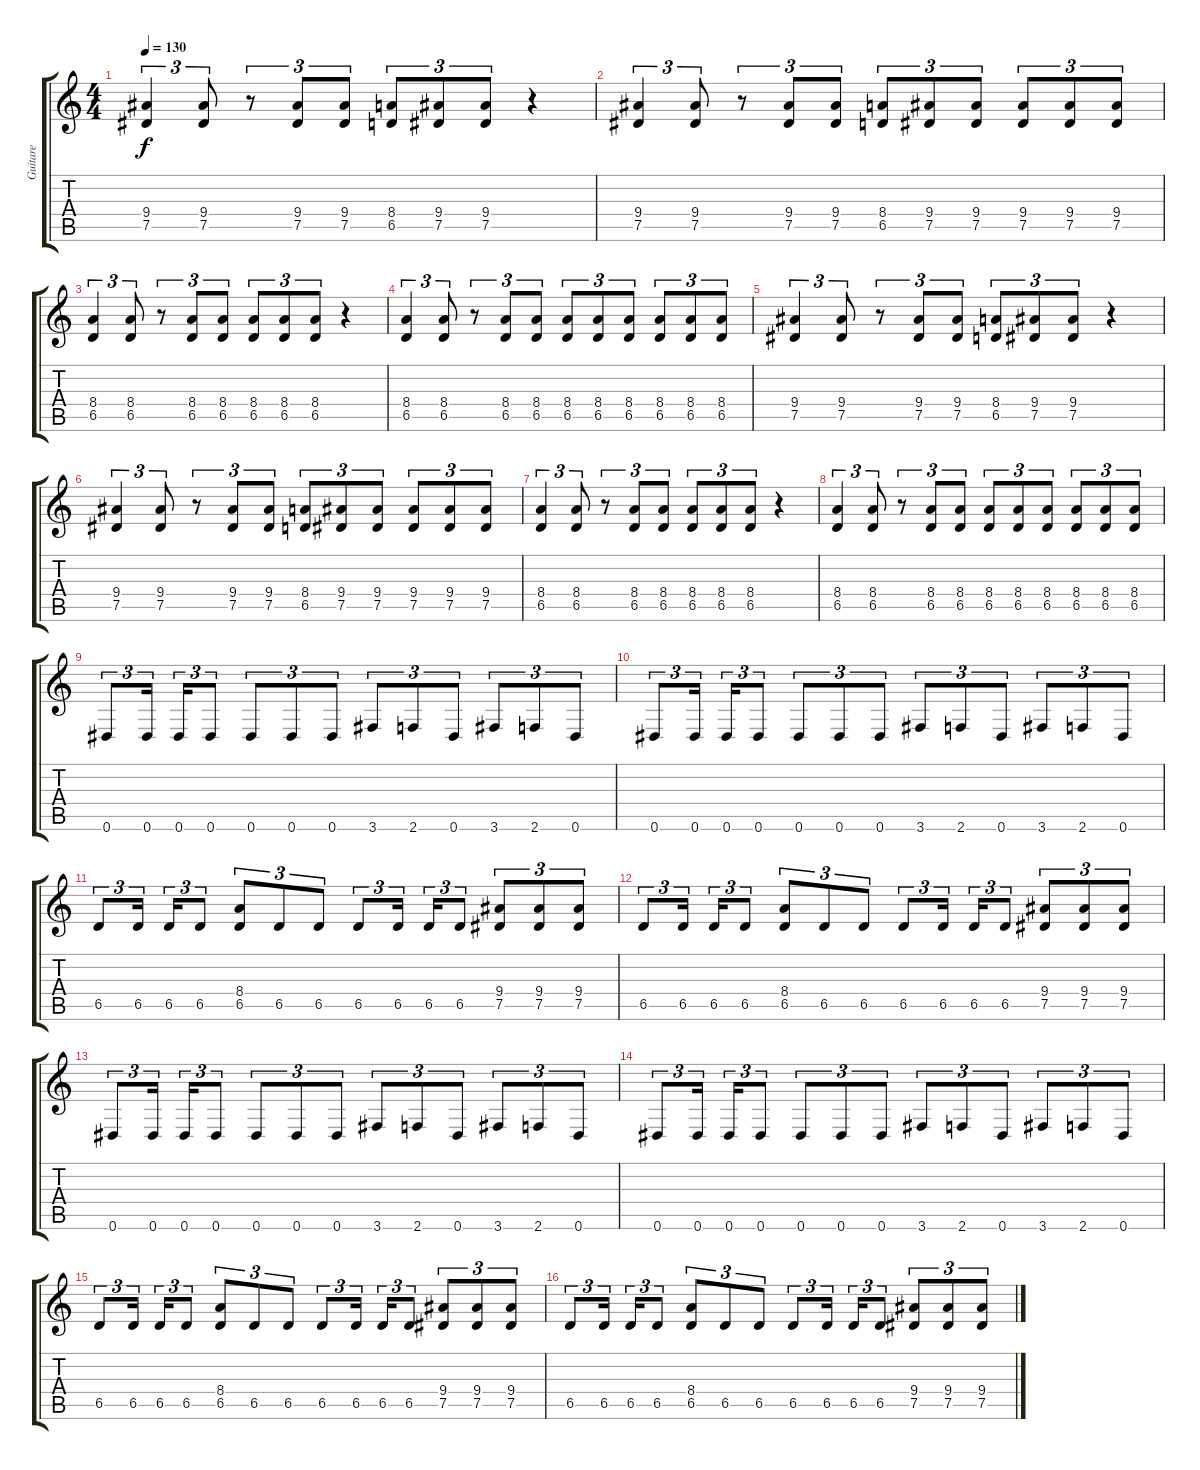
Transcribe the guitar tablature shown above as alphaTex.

\track ("Guitare " "Guitare ") {instrument acousticguitarsteel}
\staff {score tabs}
\tuning (Eb4 Bb3 Gb3 Db3 Ab2 Eb2) {hide}
\ts (4 4)
\tempo 130
\clef g2
\ks c
(9.4 7.5).4{tu (3 2) dy f balance 8} (9.4 7.5).8{tu (3 2)} r.8{tu (3 2)} (9.4 7.5).8{tu (3 2)} (9.4 7.5).8{tu (3 2)} (8.4 6.5).8{tu (3 2)} (9.4 7.5).8{tu (3 2)} (9.4 7.5).8{tu (3 2)} r.4 |
(9.4 7.5).4{tu (3 2)} (9.4 7.5).8{tu (3 2)} r.8{tu (3 2)} (9.4 7.5).8{tu (3 2)} (9.4 7.5).8{tu (3 2)} (8.4 6.5).8{tu (3 2)} (9.4 7.5).8{tu (3 2)} (9.4 7.5).8{tu (3 2)} (9.4 7.5).8{tu (3 2)} (9.4 7.5).8{tu (3 2)} (9.4 7.5).8{tu (3 2)} |
(8.4 6.5).4{tu (3 2)} (8.4 6.5).8{tu (3 2)} r.8{tu (3 2)} (8.4 6.5).8{tu (3 2)} (8.4 6.5).8{tu (3 2)} (8.4 6.5).8{tu (3 2)} (8.4 6.5).8{tu (3 2)} (8.4 6.5).8{tu (3 2)} r.4 |
(8.4 6.5).4{tu (3 2)} (8.4 6.5).8{tu (3 2)} r.8{tu (3 2)} (8.4 6.5).8{tu (3 2)} (8.4 6.5).8{tu (3 2)} (8.4 6.5).8{tu (3 2)} (8.4 6.5).8{tu (3 2)} (8.4 6.5).8{tu (3 2)} (8.4 6.5).8{tu (3 2)} (8.4 6.5).8{tu (3 2)} (8.4 6.5).8{tu (3 2)} |
(9.4 7.5).4{tu (3 2)} (9.4 7.5).8{tu (3 2)} r.8{tu (3 2)} (9.4 7.5).8{tu (3 2)} (9.4 7.5).8{tu (3 2)} (8.4 6.5).8{tu (3 2)} (9.4 7.5).8{tu (3 2)} (9.4 7.5).8{tu (3 2)} r.4 |
(9.4 7.5).4{tu (3 2)} (9.4 7.5).8{tu (3 2)} r.8{tu (3 2)} (9.4 7.5).8{tu (3 2)} (9.4 7.5).8{tu (3 2)} (8.4 6.5).8{tu (3 2)} (9.4 7.5).8{tu (3 2)} (9.4 7.5).8{tu (3 2)} (9.4 7.5).8{tu (3 2)} (9.4 7.5).8{tu (3 2)} (9.4 7.5).8{tu (3 2)} |
(8.4 6.5).4{tu (3 2)} (8.4 6.5).8{tu (3 2)} r.8{tu (3 2)} (8.4 6.5).8{tu (3 2)} (8.4 6.5).8{tu (3 2)} (8.4 6.5).8{tu (3 2)} (8.4 6.5).8{tu (3 2)} (8.4 6.5).8{tu (3 2)} r.4 |
(8.4 6.5).4{tu (3 2)} (8.4 6.5).8{tu (3 2)} r.8{tu (3 2)} (8.4 6.5).8{tu (3 2)} (8.4 6.5).8{tu (3 2)} (8.4 6.5).8{tu (3 2)} (8.4 6.5).8{tu (3 2)} (8.4 6.5).8{tu (3 2)} (8.4 6.5).8{tu (3 2)} (8.4 6.5).8{tu (3 2)} (8.4 6.5).8{tu (3 2)} |
0.6.8{tu (3 2) balance 0 instrument distortionguitar} 0.6.16{tu (3 2)} 0.6.16{tu (3 2)} 0.6.8{tu (3 2)} 0.6.8{tu (3 2)} 0.6.8{tu (3 2)} 0.6.8{tu (3 2)} 3.6.8{tu (3 2)} 2.6.8{tu (3 2)} 0.6.8{tu (3 2)} 3.6.8{tu (3 2)} 2.6.8{tu (3 2)} 0.6.8{tu (3 2)} |
0.6.8{tu (3 2)} 0.6.16{tu (3 2)} 0.6.16{tu (3 2)} 0.6.8{tu (3 2)} 0.6.8{tu (3 2)} 0.6.8{tu (3 2)} 0.6.8{tu (3 2)} 3.6.8{tu (3 2)} 2.6.8{tu (3 2)} 0.6.8{tu (3 2)} 3.6.8{tu (3 2)} 2.6.8{tu (3 2)} 0.6.8{tu (3 2)} |
6.5.8{tu (3 2)} 6.5.16{tu (3 2)} 6.5.16{tu (3 2)} 6.5.8{tu (3 2)} (8.4 6.5).8{tu (3 2)} 6.5.8{tu (3 2)} 6.5.8{tu (3 2)} 6.5.8{tu (3 2)} 6.5.16{tu (3 2)} 6.5.16{tu (3 2)} 6.5.8{tu (3 2)} (9.4 7.5).8{tu (3 2)} (9.4 7.5).8{tu (3 2)} (9.4 7.5).8{tu (3 2)} |
6.5.8{tu (3 2)} 6.5.16{tu (3 2)} 6.5.16{tu (3 2)} 6.5.8{tu (3 2)} (8.4 6.5).8{tu (3 2)} 6.5.8{tu (3 2)} 6.5.8{tu (3 2)} 6.5.8{tu (3 2)} 6.5.16{tu (3 2)} 6.5.16{tu (3 2)} 6.5.8{tu (3 2)} (9.4 7.5).8{tu (3 2)} (9.4 7.5).8{tu (3 2)} (9.4 7.5).8{tu (3 2)} |
0.6.8{tu (3 2) balance 0 instrument distortionguitar} 0.6.16{tu (3 2)} 0.6.16{tu (3 2)} 0.6.8{tu (3 2)} 0.6.8{tu (3 2)} 0.6.8{tu (3 2)} 0.6.8{tu (3 2)} 3.6.8{tu (3 2)} 2.6.8{tu (3 2)} 0.6.8{tu (3 2)} 3.6.8{tu (3 2)} 2.6.8{tu (3 2)} 0.6.8{tu (3 2)} |
0.6.8{tu (3 2)} 0.6.16{tu (3 2)} 0.6.16{tu (3 2)} 0.6.8{tu (3 2)} 0.6.8{tu (3 2)} 0.6.8{tu (3 2)} 0.6.8{tu (3 2)} 3.6.8{tu (3 2)} 2.6.8{tu (3 2)} 0.6.8{tu (3 2)} 3.6.8{tu (3 2)} 2.6.8{tu (3 2)} 0.6.8{tu (3 2)} |
6.5.8{tu (3 2)} 6.5.16{tu (3 2)} 6.5.16{tu (3 2)} 6.5.8{tu (3 2)} (8.4 6.5).8{tu (3 2)} 6.5.8{tu (3 2)} 6.5.8{tu (3 2)} 6.5.8{tu (3 2)} 6.5.16{tu (3 2)} 6.5.16{tu (3 2)} 6.5.8{tu (3 2)} (9.4 7.5).8{tu (3 2)} (9.4 7.5).8{tu (3 2)} (9.4 7.5).8{tu (3 2)} |
6.5.8{tu (3 2)} 6.5.16{tu (3 2)} 6.5.16{tu (3 2)} 6.5.8{tu (3 2)} (8.4 6.5).8{tu (3 2)} 6.5.8{tu (3 2)} 6.5.8{tu (3 2)} 6.5.8{tu (3 2)} 6.5.16{tu (3 2)} 6.5.16{tu (3 2)} 6.5.8{tu (3 2)} (9.4 7.5).8{tu (3 2)} (9.4 7.5).8{tu (3 2)} (9.4 7.5).8{tu (3 2)}
